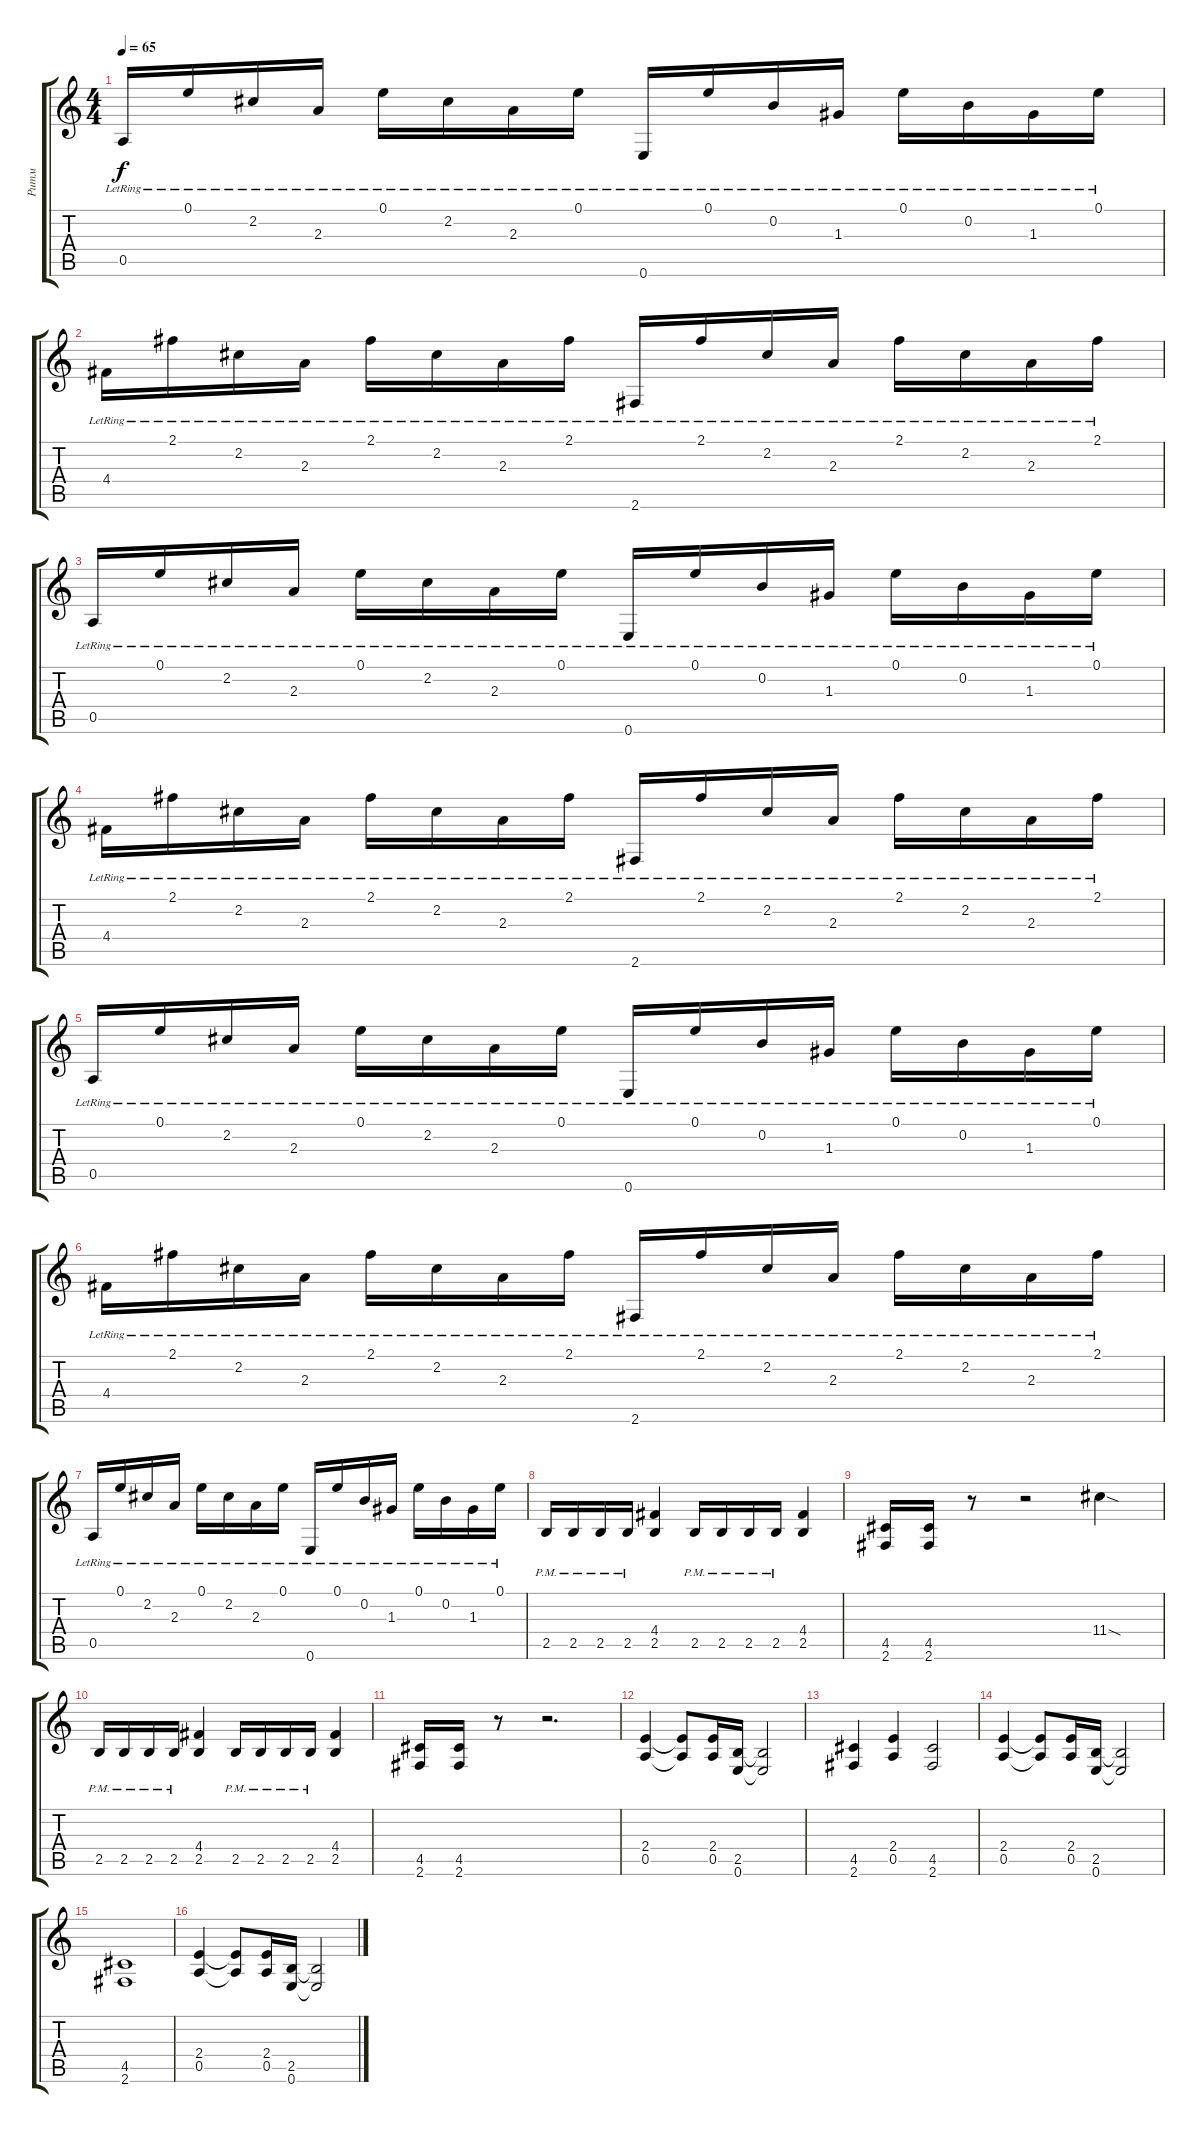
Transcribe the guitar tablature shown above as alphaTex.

\track ("Ритм" "Ритм") {instrument electricguitarclean}
\staff {score tabs}
\tuning (E4 B3 G3 D3 A2 E2) {hide}
\ts (4 4)
\tempo 65
\clef g2
\ks c
0.5{lr}.16{dy f} 0.1{lr}.16 2.2{lr}.16 2.3{lr}.16 0.1{lr}.16 2.2{lr}.16 2.3{lr}.16 0.1{lr}.16 0.6{lr}.16 0.1{lr}.16 0.2{lr}.16 1.3{lr}.16 0.1{lr}.16 0.2{lr}.16 1.3{lr}.16 0.1{lr}.16 |
4.4{lr}.16 2.1{lr}.16 2.2{lr}.16 2.3{lr}.16 2.1{lr}.16 2.2{lr}.16 2.3{lr}.16 2.1{lr}.16 2.6{lr}.16 2.1{lr}.16 2.2{lr}.16 2.3{lr}.16 2.1{lr}.16 2.2{lr}.16 2.3{lr}.16 2.1{lr}.16 |
0.5{lr}.16 0.1{lr}.16 2.2{lr}.16 2.3{lr}.16 0.1{lr}.16 2.2{lr}.16 2.3{lr}.16 0.1{lr}.16 0.6{lr}.16 0.1{lr}.16 0.2{lr}.16 1.3{lr}.16 0.1{lr}.16 0.2{lr}.16 1.3{lr}.16 0.1{lr}.16 |
4.4{lr}.16 2.1{lr}.16 2.2{lr}.16 2.3{lr}.16 2.1{lr}.16 2.2{lr}.16 2.3{lr}.16 2.1{lr}.16 2.6{lr}.16 2.1{lr}.16 2.2{lr}.16 2.3{lr}.16 2.1{lr}.16 2.2{lr}.16 2.3{lr}.16 2.1{lr}.16 |
0.5{lr}.16 0.1{lr}.16 2.2{lr}.16 2.3{lr}.16 0.1{lr}.16 2.2{lr}.16 2.3{lr}.16 0.1{lr}.16 0.6{lr}.16 0.1{lr}.16 0.2{lr}.16 1.3{lr}.16 0.1{lr}.16 0.2{lr}.16 1.3{lr}.16 0.1{lr}.16 |
4.4{lr}.16 2.1{lr}.16 2.2{lr}.16 2.3{lr}.16 2.1{lr}.16 2.2{lr}.16 2.3{lr}.16 2.1{lr}.16 2.6{lr}.16 2.1{lr}.16 2.2{lr}.16 2.3{lr}.16 2.1{lr}.16 2.2{lr}.16 2.3{lr}.16 2.1{lr}.16 |
0.5{lr}.16 0.1{lr}.16 2.2{lr}.16 2.3{lr}.16 0.1{lr}.16 2.2{lr}.16 2.3{lr}.16 0.1{lr}.16 0.6{lr}.16 0.1{lr}.16 0.2{lr}.16 1.3{lr}.16 0.1{lr}.16 0.2{lr}.16 1.3{lr}.16 0.1{lr}.16 |
2.5{pm}.16{instrument distortionguitar} 2.5{pm}.16 2.5{pm}.16 2.5{pm}.16 (4.4 2.5).4 2.5{pm}.16 2.5{pm}.16 2.5{pm}.16 2.5{pm}.16 (4.4 2.5).4 |
(4.5 2.6).16 (4.5 2.6).16 r.8 r.2 11.4{sod}.4 |
2.5{pm}.16 2.5{pm}.16 2.5{pm}.16 2.5{pm}.16 (4.4 2.5).4 2.5{pm}.16 2.5{pm}.16 2.5{pm}.16 2.5{pm}.16 (4.4 2.5).4 |
(4.5 2.6).16 (4.5 2.6).16 r.8 r.2{d} |
(2.4 0.5).4 (2.4{t} 0.5{t}).8 (2.4 0.5).16 (2.5 0.6).16 (2.5{t} 0.6{t}).2 |
(4.5 2.6).4 (2.4 0.5).4 (4.5 2.6).2 |
(2.4 0.5).4 (2.4{t} 0.5{t}).8 (2.4 0.5).16 (2.5 0.6).16 (2.5{t} 0.6{t}).2 |
(4.5 2.6).1 |
(2.4 0.5).4 (2.4{t} 0.5{t}).8 (2.4 0.5).16 (2.5 0.6).16 (2.5{t} 0.6{t}).2
